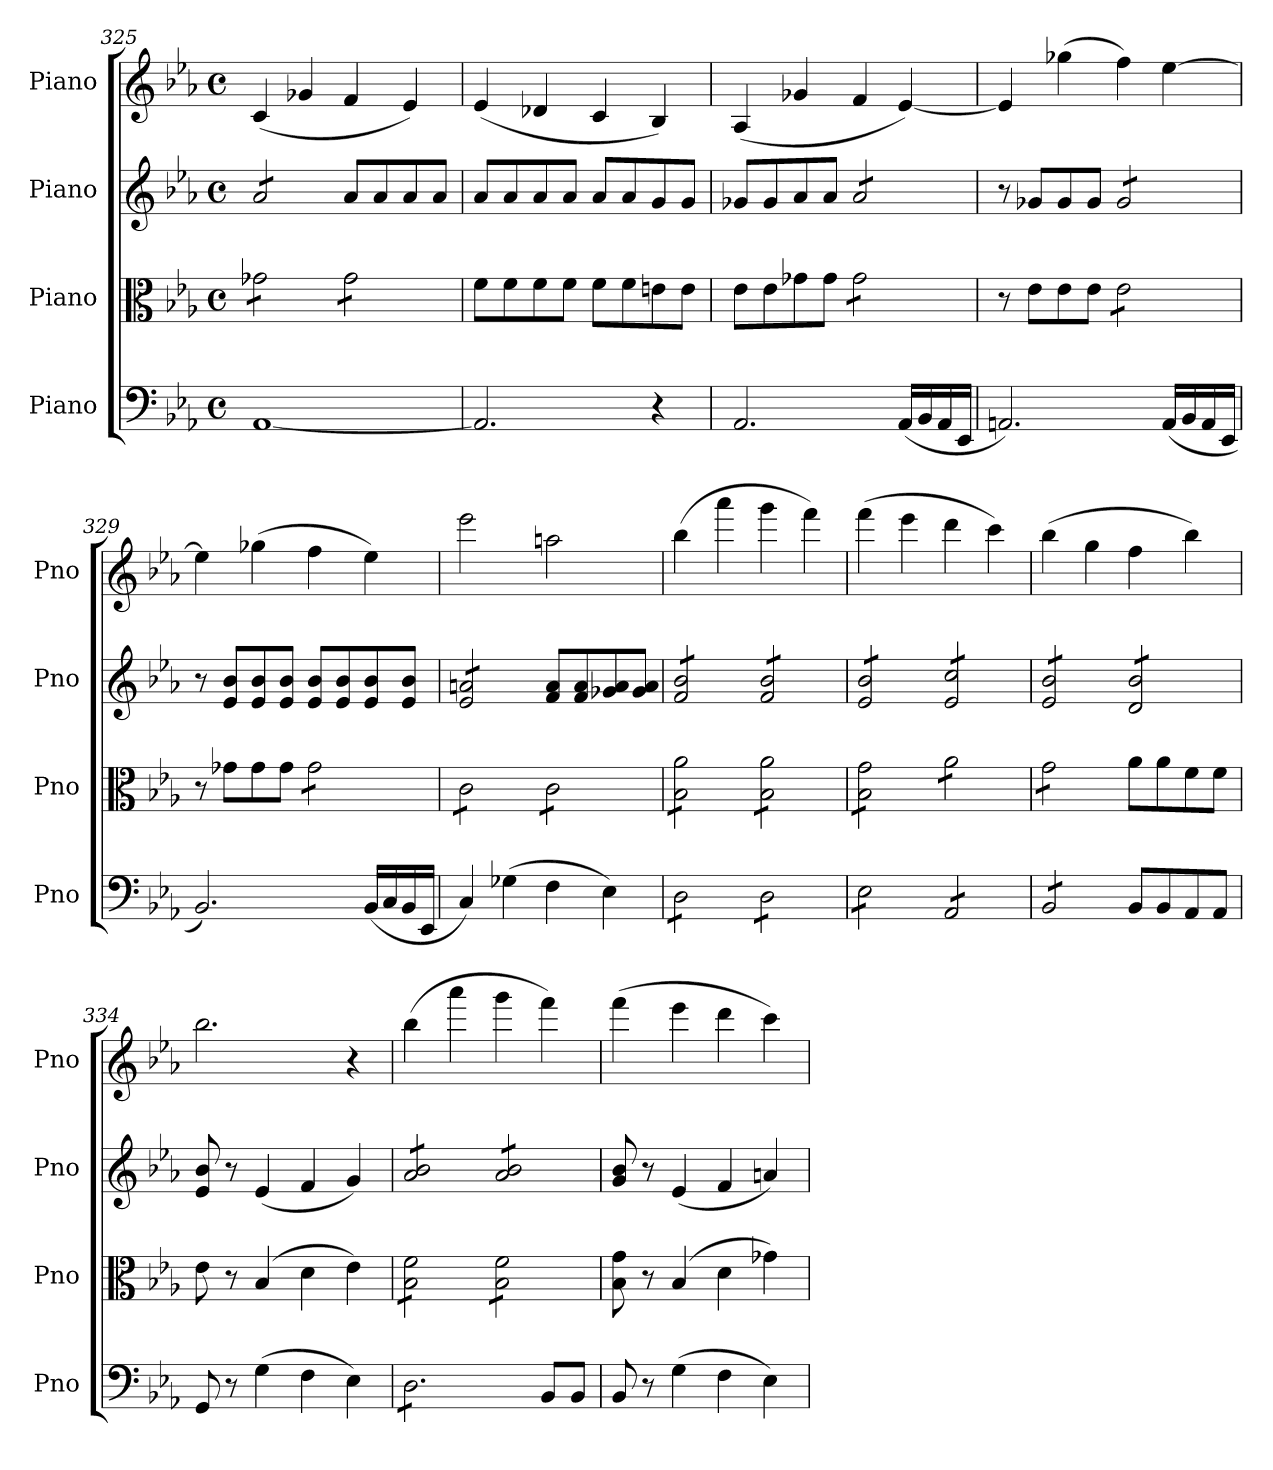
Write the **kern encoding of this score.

**kern	**kern	**kern	**kern
*part4	*part3	*part2	*part1
*staff4	*staff3	*staff2	*staff1
*I"Piano	*I"Piano	*I"Piano	*I"Piano
*I'Pno	*I'Pno	*I'Pno	*I'Pno
*clefF4	*clefC3	*clefG2	*clefG2
*k[b-e-a-]	*k[b-e-a-]	*k[b-e-a-]	*k[b-e-a-]
*M4/4	*M4/4	*M4/4	*M4/4
*met(c)	*met(c)	*met(c)	*met(c)
=325	=325	=325	=325
*	*tremolo	*	*
*	*	*tremolo	*
[1AA-	8g-X\L	8a-/L	(4c/
.	8g-X\	8a-/	.
.	8g-X\	8a-/	4g-X/
.	8g-X\J	8a-/J	.
*	*	*Xtremolo	*
.	8g-\L	8a-/L	4f/
.	8g-\	8a-/	.
.	8g-\	8a-/	4e-/)
.	8g-\J	8a-/J	.
*	*Xtremolo	*	*
=326	=326	=326	=326
2.AA-/]	8f\L	8a-/L	(4e-/
.	8f\	8a-/	.
.	8f\	8a-/	4d-X/
.	8f\J	8a-/J	.
.	8f\L	8a-/L	4c/
.	8f\	8a-/	.
4r	8en\	8g/	4B-/)
.	8e\J	8g/J	.
=327	=327	=327	=327
2.AA-/	8e-\L	8g-X/L	(4A-/
.	8e-\	8g-/	.
.	8g-X\	8a-/	4g-X/
.	8g-\J	8a-/J	.
*	*tremolo	*	*
*	*	*tremolo	*
.	8g-\L	8a-/L	4f/
.	8g-\	8a-/	.
(16AA-/LL	8g-\	8a-/	[4e-/)
16BB-/	.	.	.
16AA-/	8g-\J	8a-/J	.
*	*	*Xtremolo	*
*	*Xtremolo	*	*
16EE-/JJ	.	.	.
=328	=328	=328	=328
2.AAn/)	8r	8r	4e-/]
.	8e-\L	8g-X/L	.
.	8e-\	8g-/	(4gg-X\
.	8e-\J	8g-/J	.
*	*tremolo	*	*
*	*	*tremolo	*
.	8e-\L	8g-/L	4ff\)
.	8e-\	8g-/	.
(16AA/LL	8e-\	8g-/	[4ee-\
16BB-/	.	.	.
16AA/	8e-\J	8g-/J	.
*	*	*Xtremolo	*
*	*Xtremolo	*	*
16EE-/JJ	.	.	.
=329	=329	=329	=329
2.BB-/)	8r	8r	4ee-\]
.	8g-X\L	8e-/ 8b-/L	.
.	8g-\	8e-/ 8b-/	(4gg-X\
.	8g-\J	8e-/ 8b-/J	.
*	*tremolo	*	*
.	8g-\L	8e-/ 8b-/L	4ff\
.	8g-\	8e-/ 8b-/	.
(16BB-/LL	8g-\	8e-/ 8b-/	4ee-\)
16C/	.	.	.
16BB-/	8g-\J	8e-/ 8b-/J	.
16EE-/JJ	.	.	.
=330	=330	=330	=330
*	*	*tremolo	*
4C/)	8c\L	8e-/ 8an/L	2eee-\
.	8c\	8e-/ 8an/	.
(4G-X\	8c\	8e-/ 8an/	.
.	8c\J	8e-/ 8an/J	.
*	*	*Xtremolo	*
4F\	8c\L	8f/ 8a/L	2aan\
.	8c\	8f/ 8a/	.
4E-\)	8c\	8g-X/ 8a/	.
.	8c\J	8g-/ 8a/J	.
=331	=331	=331	=331
*tremolo	*	*	*
*	*	*tremolo	*
8D\L	8B-\ 8a-\L	8f/ 8b-/L	(4bb-\
8D\	8B-\ 8a-\	8f/ 8b-/	.
8D\	8B-\ 8a-\	8f/ 8b-/	4aaa-\
8D\J	8B-\ 8a-\J	8f/ 8b-/J	.
8D\L	8B-\ 8a-\L	8f/ 8b-/L	4ggg\
8D\	8B-\ 8a-\	8f/ 8b-/	.
8D\	8B-\ 8a-\	8f/ 8b-/	4fff\)
8D\J	8B-\ 8a-\J	8f/ 8b-/J	.
=332	=332	=332	=332
8E-\L	8B-\ 8g\L	8e-/ 8b-/L	(4fff\
8E-\	8B-\ 8g\	8e-/ 8b-/	.
8E-\	8B-\ 8g\	8e-/ 8b-/	4eee-\
8E-\J	8B-\ 8g\J	8e-/ 8b-/J	.
8AA-/L	8a-\L	8e-/ 8cc/L	4ddd\
8AA-/	8a-\	8e-/ 8cc/	.
8AA-/	8a-\	8e-/ 8cc/	4ccc\)
8AA-/J	8a-\J	8e-/ 8cc/J	.
!!LO:LB:g=z
=333	=333	=333	=333
8BB-/L	8g\L	8e-/ 8b-/L	(4bb-\
8BB-/	8g\	8e-/ 8b-/	.
8BB-/	8g\	8e-/ 8b-/	4gg\
8BB-/J	8g\J	8e-/ 8b-/J	.
*	*Xtremolo	*	*
*Xtremolo	*	*	*
8BB-/L	8a-\L	8d/ 8b-/L	4ff\
8BB-/	8a-\	8d/ 8b-/	.
8AA-/	8f\	8d/ 8b-/	4bb-\)
8AA-/J	8f\J	8d/ 8b-/J	.
*	*	*Xtremolo	*
=334	=334	=334	=334
8GG/	8e-\	8e-/ 8b-/	2.bb-\
8r	8r	8r	.
(4G\	(4B-/	(4e-/	.
4F\	4d\	4f/	.
4E-\)	4e-\)	4g/)	4r
=335	=335	=335	=335
*tremolo	*	*	*
*	*tremolo	*	*
*	*	*tremolo	*
8D\L	8B-\ 8f\L	8a-/ 8b-/L	(4bb-\
8D\	8B-\ 8f\	8a-/ 8b-/	.
8D\	8B-\ 8f\	8a-/ 8b-/	4aaa-\
8D\	8B-\ 8f\J	8a-/ 8b-/J	.
8D\	8B-\ 8f\L	8a-/ 8b-/L	4ggg\
8D\J	8B-\ 8f\	8a-/ 8b-/	.
*Xtremolo	*	*	*
8BB-/L	8B-\ 8f\	8a-/ 8b-/	4fff\)
8BB-/J	8B-\ 8f\J	8a-/ 8b-/J	.
*	*	*Xtremolo	*
*	*Xtremolo	*	*
=336	=336	=336	=336
8BB-/	8B-\ 8g\	8g/ 8b-/	(4fff\
8r	8r	8r	.
(4G\	(4B-/	(4e-/	4eee-\
4F\	4d\	4f/	4ddd\
4E-\)	4g-X\)	4an/)	4ccc\)
=	=	=	=
*-	*-	*-	*-
